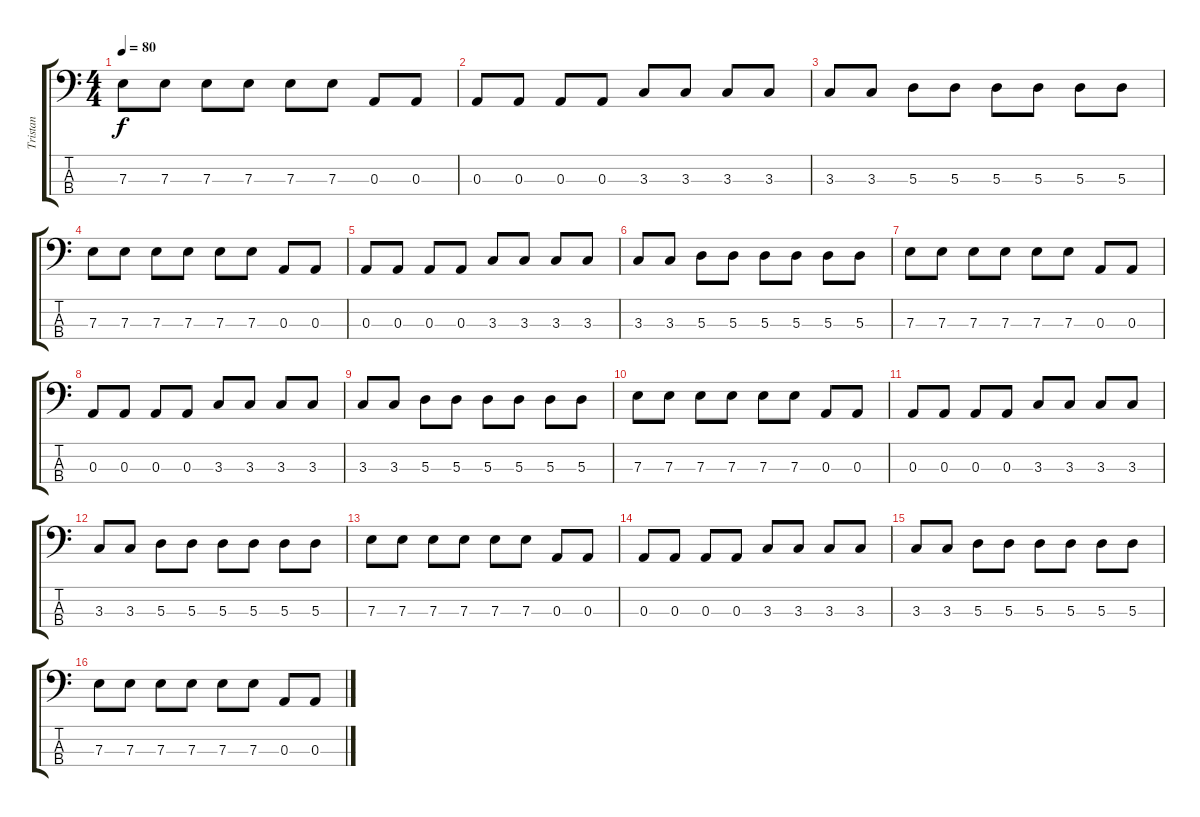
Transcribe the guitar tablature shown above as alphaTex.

\track ("Tristan" "Tristan") {instrument electricbasspick}
\staff {score tabs}
\tuning (G2 D2 A1 E1) {hide}
\ts (4 4)
\tempo 80
\tempo 78
\tempo 80
\clef f4
\ks c
7.3.8{dy f instrument electricbasspick} 7.3.8 7.3.8 7.3.8 7.3.8 7.3.8 0.3.8 0.3.8 |
0.3.8 0.3.8 0.3.8 0.3.8 3.3.8 3.3.8 3.3.8 3.3.8 |
3.3.8 3.3.8 5.3.8 5.3.8 5.3.8 5.3.8 5.3.8 5.3.8 |
7.3.8 7.3.8 7.3.8 7.3.8 7.3.8 7.3.8 0.3.8 0.3.8 |
0.3.8 0.3.8 0.3.8 0.3.8 3.3.8 3.3.8 3.3.8 3.3.8 |
3.3.8 3.3.8 5.3.8 5.3.8 5.3.8 5.3.8 5.3.8 5.3.8 |
7.3.8 7.3.8 7.3.8 7.3.8 7.3.8 7.3.8 0.3.8 0.3.8 |
0.3.8 0.3.8 0.3.8 0.3.8 3.3.8 3.3.8 3.3.8 3.3.8 |
3.3.8 3.3.8 5.3.8 5.3.8 5.3.8 5.3.8 5.3.8 5.3.8 |
7.3.8 7.3.8 7.3.8 7.3.8 7.3.8 7.3.8 0.3.8 0.3.8 |
0.3.8 0.3.8 0.3.8 0.3.8 3.3.8 3.3.8 3.3.8 3.3.8 |
3.3.8 3.3.8 5.3.8 5.3.8 5.3.8 5.3.8 5.3.8 5.3.8 |
7.3.8 7.3.8 7.3.8 7.3.8 7.3.8 7.3.8 0.3.8 0.3.8 |
0.3.8 0.3.8 0.3.8 0.3.8 3.3.8 3.3.8 3.3.8 3.3.8 |
3.3.8 3.3.8 5.3.8 5.3.8 5.3.8 5.3.8 5.3.8 5.3.8 |
7.3.8 7.3.8 7.3.8 7.3.8 7.3.8 7.3.8 0.3.8 0.3.8
